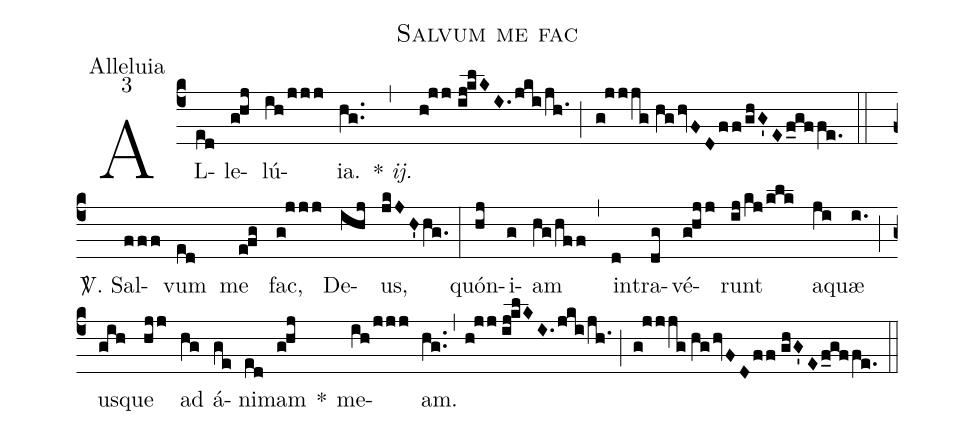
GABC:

name: Salvum me fac;
office-part: Alleluia;
mode: 3;
%%
(c4) AL(ed)le(g!hj)lú(ih/jjj)ia.(hg..) {*} <i>ij.</i>(,) (h!jj//ij!klKI.jki/jh.) (;) (g!jjjg//hghvFDff/ghG'Ef_gffe.) (::)
<sp>V/</sp>. Sal(fff)vum(ed) me(e!fg) fac,(g!jjj) De(ihj)us,(jkJH'hg.) (:)
quón(hj)i(g)am(hg/hff) (,) in(d)tra(dg)vé(g!hjj)runt(ij/kj/klk) a(ji)quæ(i.) (;) us(gih)que(hjj) ad(hg) á(ge)ni(ed)mam(g!hj) *() me(ih/jjj)am.(hg..) (,) (h!jj//ij!klKI.jki/jh.) (;) (g!jjjg//hghvFDff//ghG'Ef_gffe.) (::)
